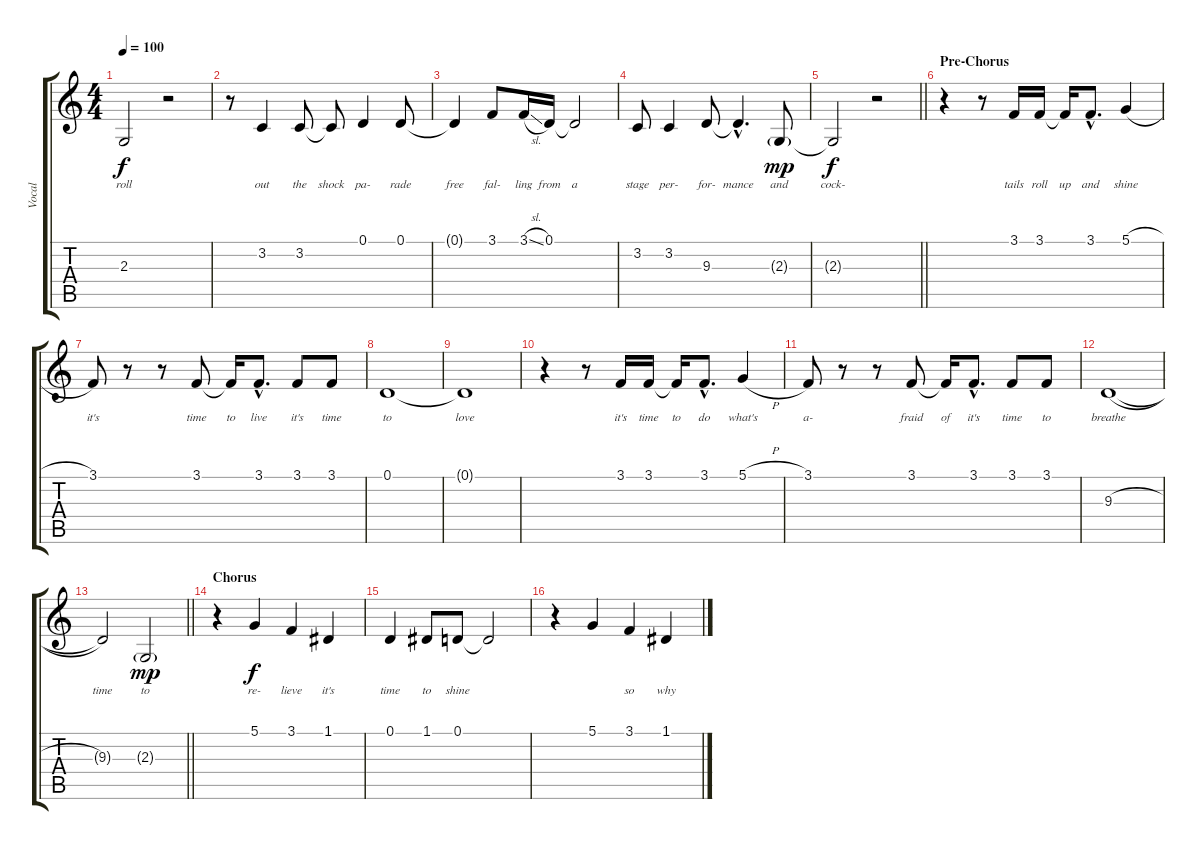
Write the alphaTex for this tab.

\track ("Vocal" "Vocal") {instrument lead2sawtooth}
\staff {score tabs}
\tuning (D4 A3 F3 C3 G2 D2) {hide}
\ts (4 4)
\tempo 100
\clef g2
\ks c
2.3{t}.2{lyrics (0 "roll") lyrics (1 "") lyrics (2 "") lyrics (3 "") lyrics (4 "") dy f} r.2 |
r.8 3.2.4{lyrics (0 "out") lyrics (1 "") lyrics (2 "") lyrics (3 "") lyrics (4 "")} 3.2.8{lyrics (0 "the") lyrics (1 "") lyrics (2 "") lyrics (3 "") lyrics (4 "")} 3.2{t}.8{lyrics (0 "shock") lyrics (1 "") lyrics (2 "") lyrics (3 "") lyrics (4 "")} 0.1.4{lyrics (0 "pa-") lyrics (1 "") lyrics (2 "") lyrics (3 "") lyrics (4 "")} 0.1.8{lyrics (0 "rade") lyrics (1 "") lyrics (2 "") lyrics (3 "") lyrics (4 "")} |
0.1{t}.4{lyrics (0 "free") lyrics (1 "") lyrics (2 "") lyrics (3 "") lyrics (4 "")} 3.1.8{lyrics (0 "fal-") lyrics (1 "") lyrics (2 "") lyrics (3 "") lyrics (4 "")} 3.1{sl}.16{lyrics (0 "ling") lyrics (1 "") lyrics (2 "") lyrics (3 "") lyrics (4 "")} 0.1.16{lyrics (0 "from") lyrics (1 "") lyrics (2 "") lyrics (3 "") lyrics (4 "")} 0.1{t}.2{lyrics (0 "a") lyrics (1 "") lyrics (2 "") lyrics (3 "") lyrics (4 "")} |
3.2.8{lyrics (0 "stage") lyrics (1 "") lyrics (2 "") lyrics (3 "") lyrics (4 "")} 3.2.4{lyrics (0 "per-") lyrics (1 "") lyrics (2 "") lyrics (3 "") lyrics (4 "")} 9.3.8{lyrics (0 "for-") lyrics (1 "") lyrics (2 "") lyrics (3 "") lyrics (4 "")} 9.3{hac t}.4{d lyrics (0 "mance") lyrics (1 "") lyrics (2 "") lyrics (3 "") lyrics (4 "")} 2.3{g}.8{lyrics (0 "and") lyrics (1 "") lyrics (2 "") lyrics (3 "") lyrics (4 "") dy mp} |
\barLineRight lightlight
2.3{t}.2{lyrics (0 "cock-") lyrics (1 "") lyrics (2 "") lyrics (3 "") lyrics (4 "") dy f} r.2 |
\section ("" "Pre-Chorus")
r.4 r.8 3.1.16{lyrics (0 "tails") lyrics (1 "") lyrics (2 "") lyrics (3 "") lyrics (4 "")} 3.1.16{lyrics (0 "roll") lyrics (1 "") lyrics (2 "") lyrics (3 "") lyrics (4 "")} 3.1{t}.16{lyrics (0 "up") lyrics (1 "") lyrics (2 "") lyrics (3 "") lyrics (4 "")} 3.1{hac}.8{d lyrics (0 "and") lyrics (1 "") lyrics (2 "") lyrics (3 "") lyrics (4 "")} 5.1{h}.4{lyrics (0 "shine") lyrics (1 "") lyrics (2 "") lyrics (3 "") lyrics (4 "")} |
3.1.8{lyrics (0 "it's") lyrics (1 "") lyrics (2 "") lyrics (3 "") lyrics (4 "")} r.8 r.8 3.1.8{lyrics (0 "time") lyrics (1 "") lyrics (2 "") lyrics (3 "") lyrics (4 "")} 3.1{t}.16{lyrics (0 "to") lyrics (1 "") lyrics (2 "") lyrics (3 "") lyrics (4 "")} 3.1{hac}.8{d lyrics (0 "live") lyrics (1 "") lyrics (2 "") lyrics (3 "") lyrics (4 "")} 3.1.8{lyrics (0 "it's") lyrics (1 "") lyrics (2 "") lyrics (3 "") lyrics (4 "")} 3.1.8{lyrics (0 "time") lyrics (1 "") lyrics (2 "") lyrics (3 "") lyrics (4 "")} |
0.1.1{lyrics (0 "to") lyrics (1 "") lyrics (2 "") lyrics (3 "") lyrics (4 "")} |
0.1{t}.1{lyrics (0 "love") lyrics (1 "") lyrics (2 "") lyrics (3 "") lyrics (4 "")} |
r.4 r.8 3.1.16{lyrics (0 "it's") lyrics (1 "") lyrics (2 "") lyrics (3 "") lyrics (4 "")} 3.1.16{lyrics (0 "time") lyrics (1 "") lyrics (2 "") lyrics (3 "") lyrics (4 "")} 3.1{t}.16{lyrics (0 "to") lyrics (1 "") lyrics (2 "") lyrics (3 "") lyrics (4 "")} 3.1{hac}.8{d lyrics (0 "do") lyrics (1 "") lyrics (2 "") lyrics (3 "") lyrics (4 "")} 5.1{h}.4{lyrics (0 "what's") lyrics (1 "") lyrics (2 "") lyrics (3 "") lyrics (4 "")} |
3.1.8{lyrics (0 "a-") lyrics (1 "") lyrics (2 "") lyrics (3 "") lyrics (4 "")} r.8 r.8 3.1.8{lyrics (0 "fraid") lyrics (1 "") lyrics (2 "") lyrics (3 "") lyrics (4 "")} 3.1{t}.16{lyrics (0 "of") lyrics (1 "") lyrics (2 "") lyrics (3 "") lyrics (4 "")} 3.1{hac}.8{d lyrics (0 "it's") lyrics (1 "") lyrics (2 "") lyrics (3 "") lyrics (4 "")} 3.1.8{lyrics (0 "time") lyrics (1 "") lyrics (2 "") lyrics (3 "") lyrics (4 "")} 3.1.8{lyrics (0 "to") lyrics (1 "") lyrics (2 "") lyrics (3 "") lyrics (4 "")} |
9.3{h}.1{lyrics (0 "breathe") lyrics (1 "") lyrics (2 "") lyrics (3 "") lyrics (4 "")} |
\barLineRight lightlight
9.3{t}.2{lyrics (0 "time") lyrics (1 "") lyrics (2 "") lyrics (3 "") lyrics (4 "")} 2.3{g}.2{lyrics (0 "to") lyrics (1 "") lyrics (2 "") lyrics (3 "") lyrics (4 "") dy mp} |
\section ("" "Chorus")
r.4 5.1.4{lyrics (0 "re-") lyrics (1 "") lyrics (2 "") lyrics (3 "") lyrics (4 "") dy f} 3.1.4{lyrics (0 "lieve") lyrics (1 "") lyrics (2 "") lyrics (3 "") lyrics (4 "")} 1.1.4{lyrics (0 "it's") lyrics (1 "") lyrics (2 "") lyrics (3 "") lyrics (4 "")} |
0.1.4{lyrics (0 "time") lyrics (1 "") lyrics (2 "") lyrics (3 "") lyrics (4 "")} 1.1.8{lyrics (0 "to") lyrics (1 "") lyrics (2 "") lyrics (3 "") lyrics (4 "")} 0.1.8{lyrics (0 "shine") lyrics (1 "") lyrics (2 "") lyrics (3 "") lyrics (4 "")} 0.1{t}.2{lyrics (0 "") lyrics (1 "") lyrics (2 "") lyrics (3 "") lyrics (4 "")} |
r.4 5.1.4{lyrics (0 "") lyrics (1 "") lyrics (2 "") lyrics (3 "") lyrics (4 "")} 3.1.4{lyrics (0 "so") lyrics (1 "") lyrics (2 "") lyrics (3 "") lyrics (4 "")} 1.1.4{lyrics (0 "why") lyrics (1 "") lyrics (2 "") lyrics (3 "") lyrics (4 "")}
